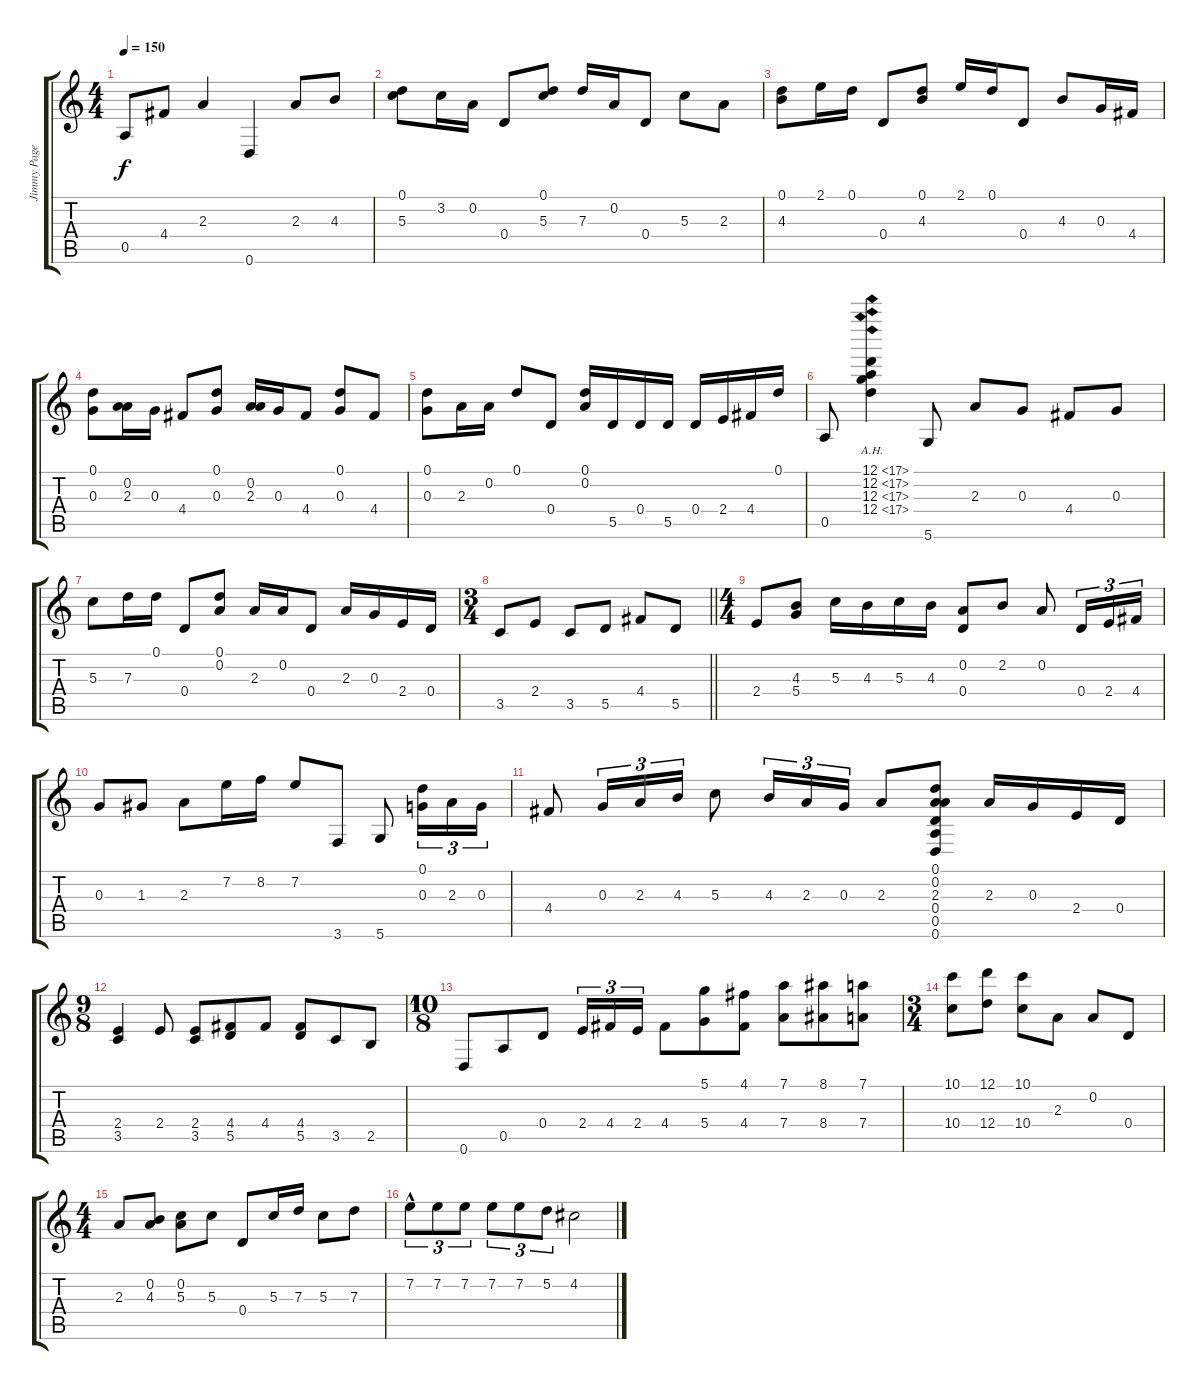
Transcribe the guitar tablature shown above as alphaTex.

\track ("Jimmy Page - Led Zeppelin" "Jimmy Page") {instrument acousticguitarsteel}
\staff {score tabs}
\tuning (D4 A3 G3 D3 A2 D2) {hide}
\ts (4 4)
\tempo 150
\clef g2
\ks c
0.5.8{dy f} 4.4.8 2.3.4 0.6.4 2.3.8 4.3.8 |
(0.1 5.3).8 3.2.16 0.2.16 0.4.8 (0.1 5.3).8 7.3.16 0.2.16 0.4.8 5.3.8 2.3.8 |
(0.1 4.3).8 2.1.16 0.1.16 0.4.8 (0.1 4.3).8 2.1.16 0.1.16 0.4.8 4.3.8 0.3.16 4.4.16 |
(0.1 0.3).8 (0.2 2.3).16 0.3.16 4.4.8 (0.1 0.3).8 (0.2 2.3).16 0.3.16 4.4.8 (0.1 0.3).8 4.4.8 |
(0.1 0.3).8 2.3.16 0.2.16 0.1.8 0.4.8 (0.1 0.2).16 5.5.16 0.4.16 5.5.16 0.4.16 2.4.16 4.4.16 0.1.16 |
0.5.8 (12.1{ah 5} 12.2{ah 5} 12.3{ah 5} 12.4{ah 5}).4 5.6.8 2.3.8 0.3.8 4.4.8 0.3.8 |
5.3.8 7.3.16 0.1.16 0.4.8 (0.1 0.2).8 2.3.16 0.2.16 0.4.8 2.3.16 0.3.16 2.4.16 0.4.16 |
\ts (3 4)
\barLineRight lightlight
3.5.8 2.4.8 3.5.8 5.5.8 4.4.8 5.5.8 |
\ts (4 4)
2.4.8 (4.3 5.4).8 5.3.16 4.3.16 5.3.16 4.3.16 (0.2 0.4).8 2.2.8 0.2.8 0.4.16{tu (3 2)} 2.4.16{tu (3 2)} 4.4.16{tu (3 2)} |
0.3.8 1.3.8 2.3.8 7.2.16 8.2.16 7.2.8 3.6.8 5.6.8 (0.1 0.3).16{tu (3 2)} 2.3.16{tu (3 2)} 0.3.16{tu (3 2)} |
4.4.8 0.3.16{tu (3 2)} 2.3.16{tu (3 2)} 4.3.16{tu (3 2)} 5.3.8 4.3.16{tu (3 2)} 2.3.16{tu (3 2)} 0.3.16{tu (3 2)} 2.3.8 (0.1 0.2 2.3 0.4 0.5 0.6).8 2.3.16 0.3.16 2.4.16 0.4.16 |
\ts (9 8)
(2.4 3.5).4 2.4.8 (2.4 3.5).8 (4.4 5.5).8 4.4.8 (4.4 5.5).8 3.5.8 2.5.8 |
\ts (10 8)
0.6.8 0.5.8 0.4.8 2.4.16{tu (3 2)} 4.4.16{tu (3 2)} 2.4.16{tu (3 2)} 4.4.8 (5.1 5.4).8 (4.1 4.4).8 (7.1 7.4).8 (8.1 8.4).8 (7.1 7.4).8 |
\ts (3 4)
(10.1 10.4).8 (12.1 12.4).8 (10.1 10.4).8 2.3.8 0.2.8 0.4.8 |
\ts (4 4)
2.3.8 (0.2 4.3).8 (0.2 5.3).8 5.3.8 0.4.8 5.3.16 7.3.16 5.3.8 7.3.8 |
7.2{hac}.8{tu (3 2)} 7.2.8{tu (3 2)} 7.2.8{tu (3 2)} 7.2.8{tu (3 2)} 7.2.8{tu (3 2)} 5.2.8{tu (3 2)} 4.2.2
